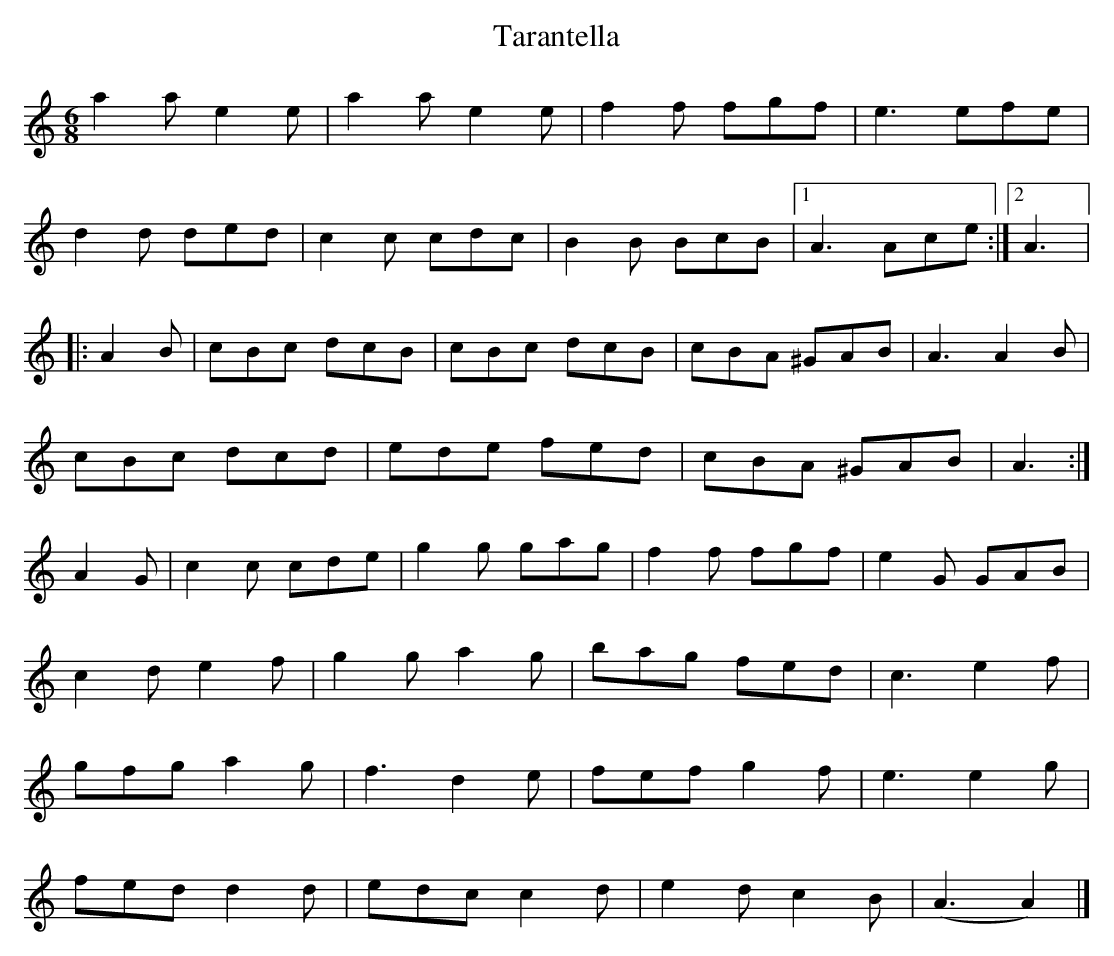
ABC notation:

X:1
T:Tarantella
M:6/8
K:Am
a2a e2e|a2a e2e|f2f fgf|e3 efe|
d2d ded|c2c cdc|B2B BcB|1 A3 Ace :|2 A3 |:
A2B|cBc dcB|cBc dcB|cBA ^GAB|A3 A2B|
cBc dcd|ede fed|cBA ^GAB|A3 :|
A2G|c2c cde|g2g gag|f2f fgf|e2G GAB|
c2d e2f|g2g a2g|bag fed|c3 e2f|
gfg a2g|f3 d2e|fef g2f|e3 e2g|
fed d2d|edc c2d|e2d c2B|(A3 A2)|]
